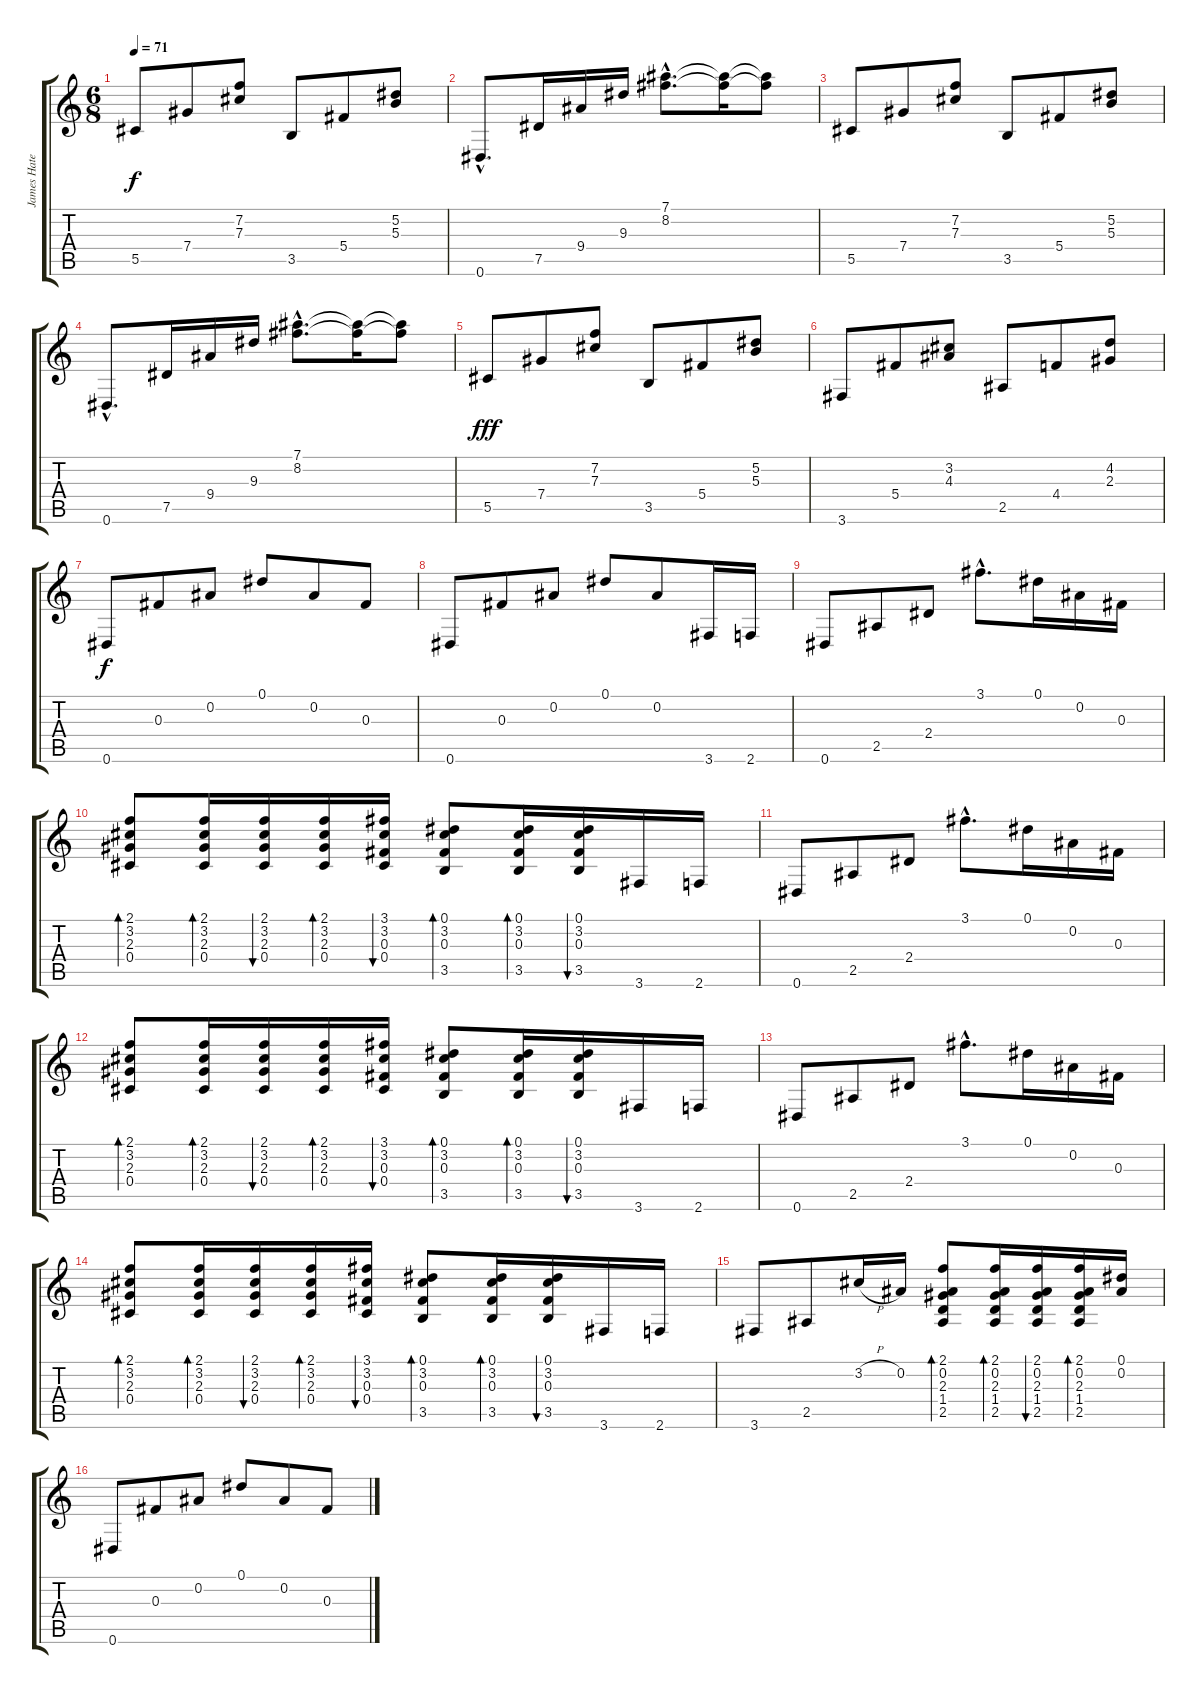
\track ("James Hatefild" "James Hate") {instrument acousticguitarsteel}
\staff {score tabs}
\tuning (Eb4 Bb3 Gb3 Db3 Ab2 Eb2) {hide}
\ts (6 8)
\tempo 71
\clef g2
\ks c
5.5.8{dy f} 7.4.8 (7.2 7.3).8 3.5.8 5.4.8 (5.2 5.3).8 |
0.6{hac}.8{d} 7.5.16 9.4.16 9.3.16 (7.1{hac} 8.2{hac}).8{d} (7.1{t} 8.2{t}).16 (7.1{t} 8.2{t}).8 |
5.5.8 7.4.8 (7.2 7.3).8 3.5.8 5.4.8 (5.2 5.3).8 |
0.6{hac}.8{d} 7.5.16 9.4.16 9.3.16 (7.1{hac} 8.2{hac}).8{d} (7.1{t} 8.2{t}).16 (7.1{t} 8.2{t}).8 |
5.5.8{dy fff} 7.4.8 (7.2 7.3).8 3.5.8 5.4.8 (5.2 5.3).8 |
3.6.8 5.4.8 (3.2 4.3).8 2.5.8 4.4.8 (4.2 2.3).8 |
0.6.8{dy f} 0.3.8 0.2.8 0.1.8 0.2.8 0.3.8 |
0.6.8 0.3.8 0.2.8 0.1.8 0.2.8 3.6.16 2.6.16 |
0.6.8 2.5.8 2.4.8 3.1{hac}.8{d} 0.1.16 0.2.16 0.3.16 |
(2.1 3.2 2.3 0.4).8{bd 60} (2.1 3.2 2.3 0.4).16{bd 60} (2.1 3.2 2.3 0.4).16{bu 60} (2.1 3.2 2.3 0.4).16{bd 60} (3.1 3.2 0.3 0.4).16{bu 60} (0.1 3.2 0.3 3.5).8{bd 60} (0.1 3.2 0.3 3.5).16{bd 60} (0.1 3.2 0.3 3.5).16{bu 60} 3.6.16 2.6.16 |
0.6.8 2.5.8 2.4.8 3.1{hac}.8{d} 0.1.16 0.2.16 0.3.16 |
(2.1 3.2 2.3 0.4).8{bd 60} (2.1 3.2 2.3 0.4).16{bd 60} (2.1 3.2 2.3 0.4).16{bu 60} (2.1 3.2 2.3 0.4).16{bd 60} (3.1 3.2 0.3 0.4).16{bu 60} (0.1 3.2 0.3 3.5).8{bd 60} (0.1 3.2 0.3 3.5).16{bd 60} (0.1 3.2 0.3 3.5).16{bu 60} 3.6.16 2.6.16 |
0.6.8 2.5.8 2.4.8 3.1{hac}.8{d} 0.1.16 0.2.16 0.3.16 |
(2.1 3.2 2.3 0.4).8{bd 60} (2.1 3.2 2.3 0.4).16{bd 60} (2.1 3.2 2.3 0.4).16{bu 60} (2.1 3.2 2.3 0.4).16{bd 60} (3.1 3.2 0.3 0.4).16{bu 60} (0.1 3.2 0.3 3.5).8{bd 60} (0.1 3.2 0.3 3.5).16{bd 60} (0.1 3.2 0.3 3.5).16{bu 60} 3.6.16 2.6.16 |
3.6.8 2.5.8 3.2{h}.16 0.2.16 (2.1 0.2 2.3 1.4 2.5).8{bd 60} (2.1 0.2 2.3 1.4 2.5).16{bd 60} (2.1 0.2 2.3 1.4 2.5).16{bu 60} (2.1 0.2 2.3 1.4 2.5).16{bd 60} (0.1 0.2).16 |
0.6.8 0.3.8 0.2.8 0.1.8 0.2.8 0.3.8
